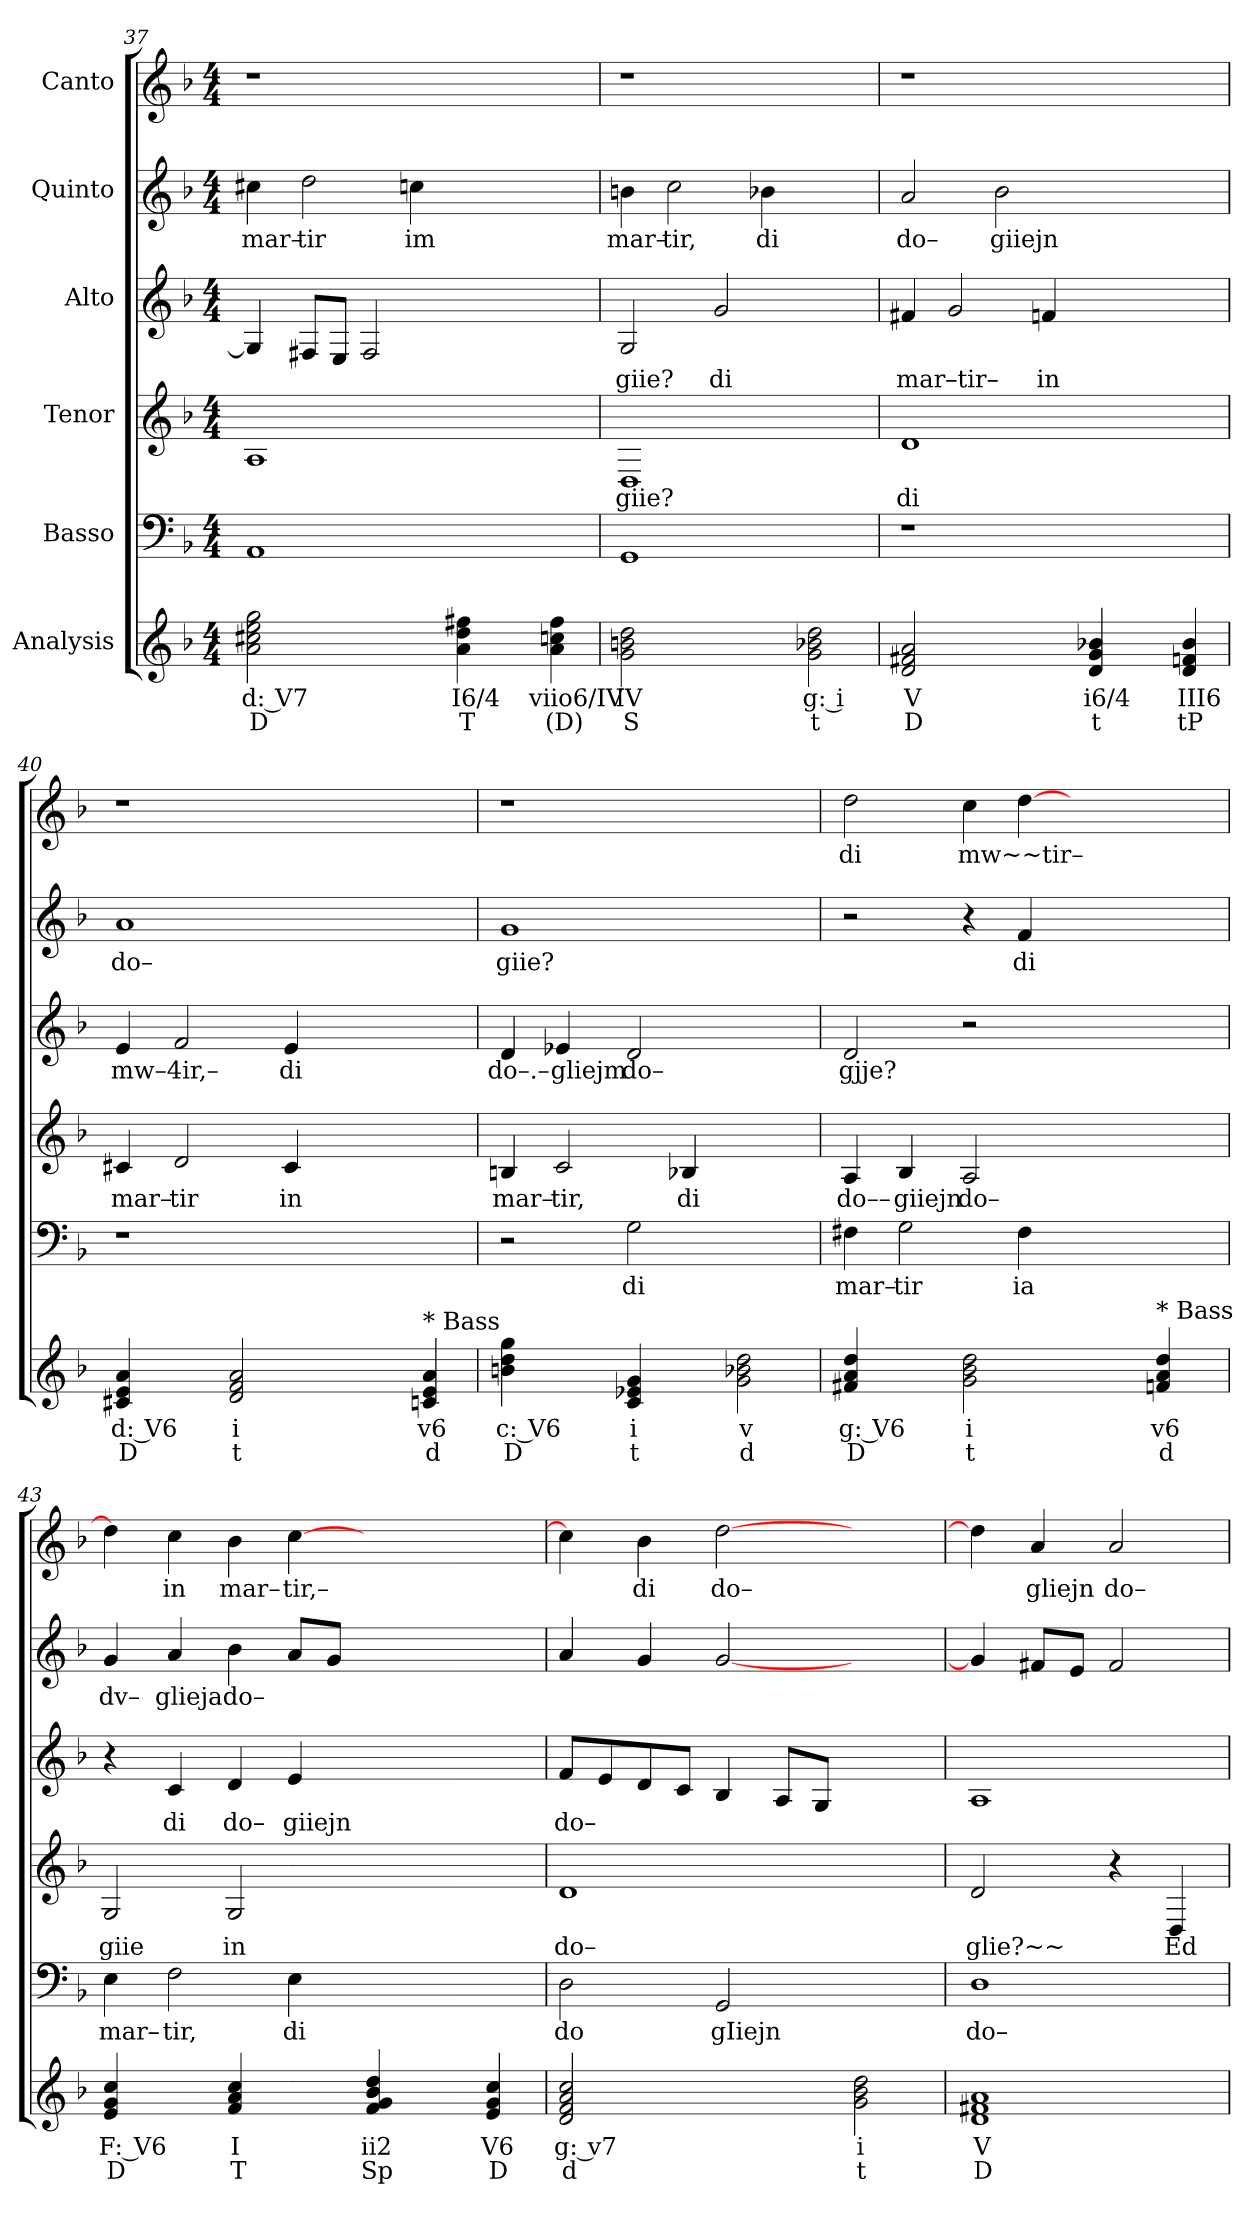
**kern	**text	**text	**kern	**text	**kern	**text	**kern	**text	**kern	**text	**kern	**text
*part6	*part6	*part6	*part5	*part5	*part4	*part4	*part3	*part3	*part2	*part2	*part1	*part1
*staff6	*staff6	*staff6	*staff5	*staff5	*staff4	*staff4	*staff3	*staff3	*staff2	*staff2	*staff1	*staff1
*I"Analysis	*	*	*I"Basso	*	*I"Tenor	*	*I"Alto	*	*I"Quinto	*	*I"Canto	*
*	*	*	*clefF4	*	*clefG2	*	*clefG2	*	*clefG2	*	*clefG2	*
*k[b-]	*	*	*k[b-]	*	*k[b-]	*	*k[b-]	*	*k[b-]	*	*k[b-]	*
*	*	*	*F:	*	*F:	*	*F:	*	*F:	*	*F:	*
*M4/4	*	*	*M4/4	*	*M4/4	*	*M4/4	*	*M4/4	*	*M4/4	*
=37	=37	=37	=37	=37	=37	=37	=37	=37	=37	=37	=37	=37
!	!	!	!	!	!	!	!	!	!	!LO:LY:b	!	!
2a 2cc#X 2ee 2gg	d: V7	D	1AA	.	1A	.	4G/]	.	4cc#X\	mar–	1r	.
!	!	!	!	!	!	!	!	!	!	!LO:LY:b	!	!
.	.	.	.	.	.	.	8F#X/L	.	2dd\	tir	.	.
.	.	.	.	.	.	.	8E/J	.	.	.	.	.
2ryy	.	.	.	.	.	.	2F#/	.	.	.	.	.
!	!	!	!	!	!	!	!	!	!	!LO:LY:b	!	!
.	.	.	.	.	.	.	.	.	4ccn\	im	.	.
4a 4dd 4ff#X	I6/4	T	2.ryy	.	2.ryy	.	2.ryy	.	2.ryy	.	2.ryy	.
4ryy	.	.	.	.	.	.	.	.	.	.	.	.
4a 4ccn 4ff#	viio6/IV	(D)	.	.	.	.	.	.	.	.	.	.
=38	=38	=38	=38	=38	=38	=38	=38	=38	=38	=38	=38	=38
!	!	!	!	!	!	!LO:LY:b	!	!	!	!	!	!
!	!	!	!	!	!	!	!	!LO:LY:b	!	!	!	!
!	!	!	!	!	!	!	!	!	!	!LO:LY:b	!	!
2g 2bn 2dd	IV	S	1GG	.	1D	giie?	2G/	giie?	4bn\	mar–	1r	.
!	!	!	!	!	!	!	!	!	!	!LO:LY:b	!	!
.	.	.	.	.	.	.	.	.	2cc\	tir,	.	.
!	!	!	!	!	!	!	!	!LO:LY:b	!	!	!	!
2ryy	.	.	.	.	.	.	2g/	di	.	.	.	.
!	!	!	!	!	!	!	!	!	!	!LO:LY:b	!	!
.	.	.	.	.	.	.	.	.	4b-X\	di	.	.
2g 2b-X 2dd	g: i	t	2ryy	.	2ryy	.	2ryy	.	2ryy	.	2ryy	.
=39	=39	=39	=39	=39	=39	=39	=39	=39	=39	=39	=39	=39
!	!	!	!	!	!	!LO:LY:b	!	!	!	!	!	!
!	!	!	!	!	!	!	!	!LO:LY:b	!	!	!	!
!	!	!	!	!	!	!	!	!	!	!LO:LY:b	!	!
2d 2f#X 2a	V	D	1r	.	1d	di	4f#X/	mar–tir–	2a/	do–	1r	.
.	.	.	.	.	.	.	2g/	.	.	.	.	.
!	!	!	!	!	!	!	!	!	!	!LO:LY:b	!	!
2ryy	.	.	.	.	.	.	.	.	2b-\	giiejn	.	.
!	!	!	!	!	!	!	!	!LO:LY:b	!	!	!	!
.	.	.	.	.	.	.	4fn/	in	.	.	.	.
4d 4g 4b-X	i6/4	t	2.ryy	.	2.ryy	.	2.ryy	.	2.ryy	.	2.ryy	.
4ryy	.	.	.	.	.	.	.	.	.	.	.	.
4d 4fn 4b-	III6	tP	.	.	.	.	.	.	.	.	.	.
=40	=40	=40	=40	=40	=40	=40	=40	=40	=40	=40	=40	=40
!	!	!	!	!	!	!LO:LY:b	!	!	!	!	!	!
!	!	!	!	!	!	!	!	!LO:LY:b	!	!	!	!
!	!	!	!	!	!	!	!	!	!	!LO:LY:b	!	!
4c#X 4e 4a	d: V6	D	1r	.	4c#X/	mar–	4e/	mw–4ir,–	1a	do–	1r	.
!	!	!	!	!	!	!LO:LY:b	!	!	!	!	!	!
4ryy	.	.	.	.	2d/	tir	2f/	.	.	.	.	.
2d 2f 2a	i	t	.	.	.	.	.	.	.	.	.	.
!	!	!	!	!	!	!LO:LY:b	!	!	!	!	!	!
!	!	!	!	!	!	!	!	!LO:LY:b	!	!	!	!
.	.	.	.	.	4c#/	in	4e/	di	.	.	.	.
2ryy	.	.	2.ryy	.	2.ryy	.	2.ryy	.	2.ryy	.	2.ryy	.
!LO:TX:a:t=* Bass	!	!	!	!	!	!	!	!	!	!	!	!
4cn 4e 4a	v6	d	.	.	.	.	.	.	.	.	.	.
=41	=41	=41	=41	=41	=41	=41	=41	=41	=41	=41	=41	=41
!	!	!	!	!	!	!LO:LY:b	!	!	!	!	!	!
!	!	!	!	!	!	!	!	!LO:LY:b	!	!	!	!
!	!	!	!	!	!	!	!	!	!	!LO:LY:b	!	!
4bn 4dd 4gg	c: V6	D	2r	.	4Bn/	mar–	4d/	do–.–	1g	giie?	1r	.
!	!	!	!	!	!	!LO:LY:b	!	!	!	!	!	!
!	!	!	!	!	!	!	!	!LO:LY:b	!	!	!	!
4ryy	.	.	.	.	2c/	tir,	4e-X/	gliejm	.	.	.	.
!	!	!	!	!LO:LY:b	!	!	!	!	!	!	!	!
!	!	!	!	!	!	!	!	!LO:LY:b	!	!	!	!
4c 4e-X 4g	i	t	2G\	di	.	.	2d/	do–	.	.	.	.
!	!	!	!	!	!	!LO:LY:b	!	!	!	!	!	!
4ryy	.	.	.	.	4B-X/	di	.	.	.	.	.	.
2g 2b-X 2dd	v	d	2ryy	.	2ryy	.	2ryy	.	2ryy	.	2ryy	.
=42	=42	=42	=42	=42	=42	=42	=42	=42	=42	=42	=42	=42
!	!	!	!	!LO:LY:b	!	!	!	!	!	!	!	!
!	!	!	!	!	!	!LO:LY:b	!	!	!	!	!	!
!	!	!	!	!	!	!	!	!LO:LY:b	!	!	!	!
!	!	!	!	!	!	!	!	!	!	!	!	!LO:LY:b
4f#X 4a 4dd	g: V6	D	4F#X\	mar–	4A/	do––	2d/	gjje?	2r	.	2dd\	di
!	!	!	!	!LO:LY:b	!	!	!	!	!	!	!	!
!	!	!	!	!	!	!LO:LY:b	!	!	!	!	!	!
4ryy	.	.	2G\	tir	4B-/	giiejn	.	.	.	.	.	.
!	!	!	!	!	!	!LO:LY:b	!	!	!	!	!	!
!	!	!	!	!	!	!	!	!	!	!	!	!LO:LY:b
2g 2b- 2dd	i	t	.	.	2A/	do–	2r	.	4r	.	4cc\	mw~~tir–
!	!	!	!	!LO:LY:b	!	!	!	!	!	!	!	!
!	!	!	!	!	!	!	!	!	!	!LO:LY:b	!	!
.	.	.	4F#\	ia	.	.	.	.	4f/	di	[4dd\	.
2ryy	.	.	2.ryy	.	2.ryy	.	2.ryy	.	2.ryy	.	2.ryy	.
!LO:TX:a:t=* Bass	!	!	!	!	!	!	!	!	!	!	!	!
4fn 4a 4dd	v6	d	.	.	.	.	.	.	.	.	.	.
=43	=43	=43	=43	=43	=43	=43	=43	=43	=43	=43	=43	=43
!	!	!	!	!LO:LY:b	!	!	!	!	!	!	!	!
!	!	!	!	!	!	!LO:LY:b	!	!	!	!	!	!
!	!	!	!	!	!	!	!	!	!	!LO:LY:b	!	!
4e 4g 4cc	F: V6	D	4E\	mar–	2G/	giie	4r	.	4g/	dv–	4dd\]	.
!	!	!	!	!LO:LY:b	!	!	!	!	!	!	!	!
!	!	!	!	!	!	!	!	!LO:LY:b	!	!	!	!
!	!	!	!	!	!	!	!	!	!	!LO:LY:b	!	!
!	!	!	!	!	!	!	!	!	!	!	!	!LO:LY:b
4ryy	.	.	2F\	tir,	.	.	4c/	di	4a/	glieja	4cc\	in
!	!	!	!	!	!	!LO:LY:b	!	!	!	!	!	!
!	!	!	!	!	!	!	!	!LO:LY:b	!	!	!	!
!	!	!	!	!	!	!	!	!	!	!LO:LY:b	!	!
!	!	!	!	!	!	!	!	!	!	!	!	!LO:LY:b
4f 4a 4cc	I	T	.	.	2G/	in	4d/	do–	4b-\	do–	4b-\	mar–
!	!	!	!	!LO:LY:b	!	!	!	!	!	!	!	!
!	!	!	!	!	!	!	!	!LO:LY:b	!	!	!	!
!	!	!	!	!	!	!	!	!	!	!	!	!LO:LY:b
4ryy	.	.	4E\	di	.	.	4e/	giiejn	8a/L	.	[4cc\	tir,–
.	.	.	.	.	.	.	.	.	8g/J	.	.	.
4f 4g 4b- 4dd	ii2	Sp	2.ryy	.	2.ryy	.	2.ryy	.	2.ryy	.	2.ryy	.
4ryy	.	.	.	.	.	.	.	.	.	.	.	.
4e 4g 4cc	V6	D	.	.	.	.	.	.	.	.	.	.
=44	=44	=44	=44	=44	=44	=44	=44	=44	=44	=44	=44	=44
!	!	!	!	!LO:LY:b	!	!	!	!	!	!	!	!
!	!	!	!	!	!	!LO:LY:b	!	!	!	!	!	!
!	!	!	!	!	!	!	!	!LO:LY:b	!	!	!	!
2d 2f 2a 2cc	g: v7	d	2D\	do	1d	do–	8f/L	do–	4a/	.	4cc\]	.
.	.	.	.	.	.	.	8e/	.	.	.	.	.
!	!	!	!	!	!	!	!	!	!	!	!	!LO:LY:b
.	.	.	.	.	.	.	8d/	.	4g/	.	4b-\	di
.	.	.	.	.	.	.	8c/J	.	.	.	.	.
!	!	!	!	!LO:LY:b	!	!	!	!	!	!	!	!
!	!	!	!	!	!	!	!	!	!	!	!	!LO:LY:b
2ryy	.	.	2GG/	gIiejn	.	.	4B-/	.	[2g/	.	[2dd\	do–
.	.	.	.	.	.	.	8A/L	.	.	.	.	.
.	.	.	.	.	.	.	8G/J	.	.	.	.	.
2g 2b- 2dd	i	t	2ryy	.	2ryy	.	2ryy	.	2ryy	.	2ryy	.
=45	=45	=45	=45	=45	=45	=45	=45	=45	=45	=45	=45	=45
!	!	!	!	!LO:LY:b	!	!	!	!	!	!	!	!
!	!	!	!	!	!	!LO:LY:b	!	!	!	!	!	!
1d 1f#X 1a	V	D	1D	do–	2d/	glie?~~	1A	.	4g/]	.	4dd\]	.
!	!	!	!	!	!	!	!	!	!	!	!	!LO:LY:b
.	.	.	.	.	.	.	.	.	8f#X/L	.	4a/	gliejn
.	.	.	.	.	.	.	.	.	8e/J	.	.	.
!	!	!	!	!	!	!	!	!	!	!	!	!LO:LY:b
.	.	.	.	.	4r	.	.	.	2f#/	.	2a/	do–
!	!	!	!	!	!	!LO:LY:b	!	!	!	!	!	!
.	.	.	.	.	4D/	Ed	.	.	.	.	.	.
=	=	=	=	=	=	=	=	=	=	=	=	=
*-	*-	*-	*-	*-	*-	*-	*-	*-	*-	*-	*-	*-
